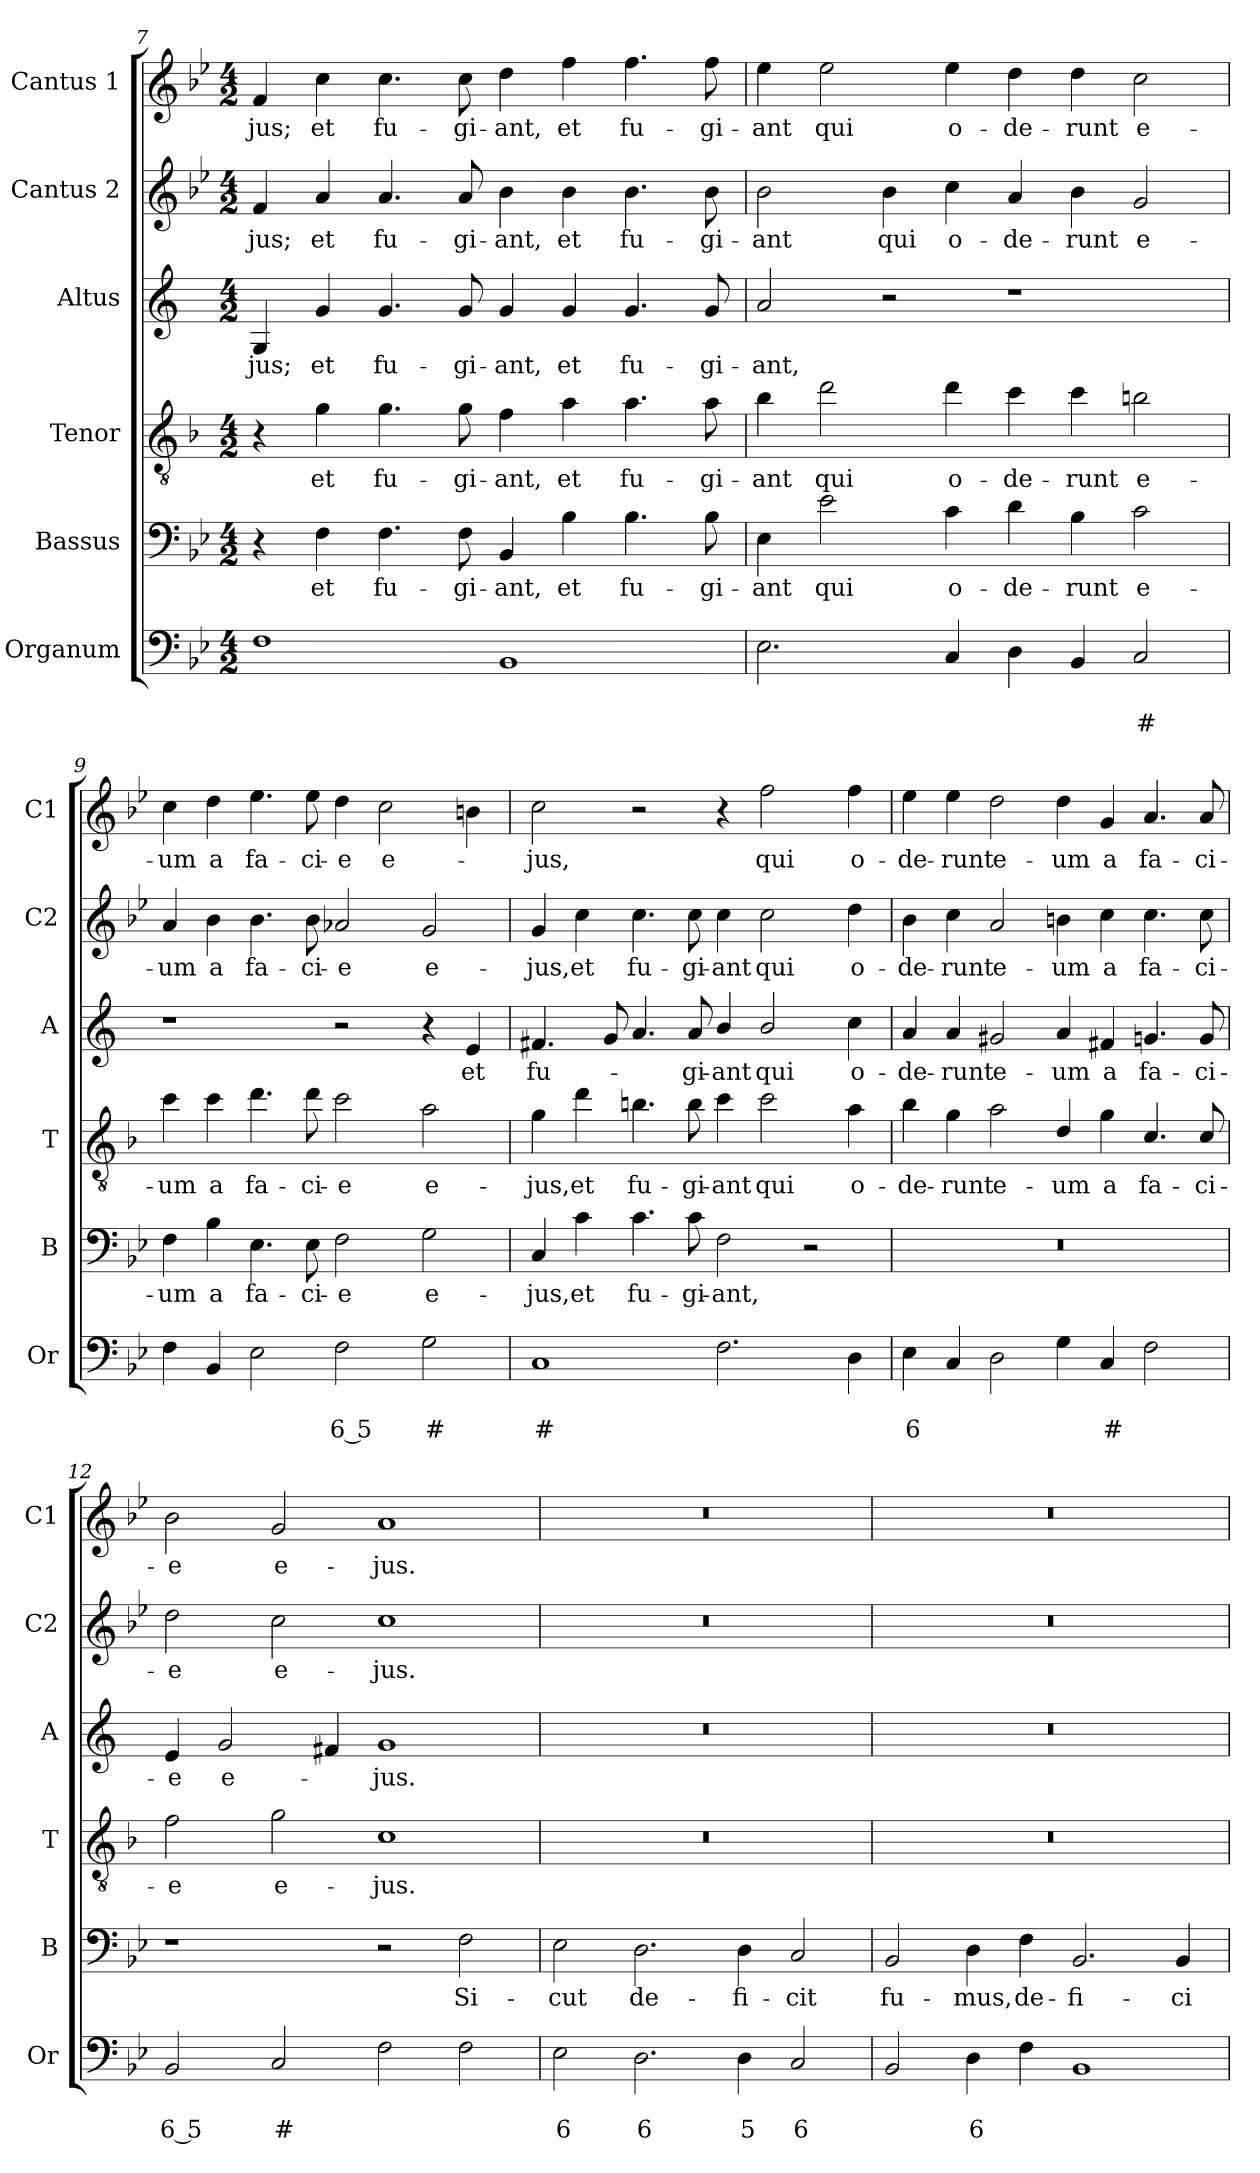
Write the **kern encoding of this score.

**kern	**text	**text	**kern	**text	**kern	**text	**kern	**text	**kern	**text	**kern	**text
*part6	*part6	*part6	*part5	*part5	*part4	*part4	*part3	*part3	*part2	*part2	*part1	*part1
*staff6	*staff6	*staff6	*staff5	*staff5	*staff4	*staff4	*staff3	*staff3	*staff2	*staff2	*staff1	*staff1
*I"Organum	*	*	*I"Bassus	*	*I"Tenor	*	*I"Altus	*	*I"Cantus 2	*	*I"Cantus 1	*
*I'Or	*	*	*I'B	*	*I'T	*	*I'A	*	*I'C2	*	*I'C1	*
*clefF4	*	*	*clefF4	*	*clefGv2	*	*clefG2	*	*clefG2	*	*clefG2	*
*	*	*	*	*	*ITrd4c7	*	*ITrd1c2	*	*	*	*	*
*k[b-e-]	*	*	*k[b-e-]	*	*k[b-e-]	*	*k[b-e-]	*	*k[b-e-]	*	*k[b-e-]	*
*B-:	*	*	*B-:	*	*B-:	*	*B-:	*	*B-:	*	*B-:	*
*M4/2	*	*	*M4/2	*	*M4/2	*	*M4/2	*	*M4/2	*	*M4/2	*
=7	=7	=7	=7	=7	=7	=7	=7	=7	=7	=7	=7	=7
!	!	!	!	!	!	!	!	!LO:LY:b	!	!LO:LY:b	!	!LO:LY:b
1F	.	.	4r	.	4r	.	4F/	-jus;	4f/	-jus;	4f/	-jus;
!	!	!	!	!LO:LY:b	!	!LO:LY:b	!	!LO:LY:b	!	!LO:LY:b	!	!LO:LY:b
.	.	.	4F\	et	4c\	et	4f/	et	4a/	et	4cc\	et
!	!	!	!	!LO:LY:b	!	!LO:LY:b	!	!LO:LY:b	!	!LO:LY:b	!	!LO:LY:b
.	.	.	4.F\	fu-	4.c\	fu-	4.f/	fu-	4.a/	fu-	4.cc\	fu-
!	!	!	!	!LO:LY:b	!	!LO:LY:b	!	!LO:LY:b	!	!LO:LY:b	!	!LO:LY:b
.	.	.	8F\	-gi-	8c\	-gi-	8f/	-gi-	8a/	-gi-	8cc\	-gi-
!	!	!	!	!LO:LY:b	!	!LO:LY:b	!	!LO:LY:b	!	!LO:LY:b	!	!LO:LY:b
1BB-	.	.	4BB-/	-ant,	4B-\	-ant,	4f/	-ant,	4b-\	-ant,	4dd\	-ant,
!	!	!	!	!LO:LY:b	!	!LO:LY:b	!	!LO:LY:b	!	!LO:LY:b	!	!LO:LY:b
.	.	.	4B-\	et	4d\	et	4f/	et	4b-\	et	4ff\	et
!	!	!	!	!LO:LY:b	!	!LO:LY:b	!	!LO:LY:b	!	!LO:LY:b	!	!LO:LY:b
.	.	.	4.B-\	fu-	4.d\	fu-	4.f/	fu-	4.b-\	fu-	4.ff\	fu-
!	!	!	!	!LO:LY:b	!	!LO:LY:b	!	!LO:LY:b	!	!LO:LY:b	!	!LO:LY:b
.	.	.	8B-\	-gi-	8d\	-gi-	8f/	-gi-	8b-\	-gi-	8ff\	-gi-
=8	=8	=8	=8	=8	=8	=8	=8	=8	=8	=8	=8	=8
!	!	!	!	!LO:LY:b	!	!LO:LY:b	!	!LO:LY:b	!	!LO:LY:b	!	!LO:LY:b
2.E-\	.	.	4E-\	-ant	4e-\	-ant	2g/	-ant,	2b-\	-ant	4ee-\	-ant
!	!	!	!	!LO:LY:b	!	!LO:LY:b	!	!	!	!	!	!LO:LY:b
.	.	.	2e-\	qui	2g\	qui	.	.	.	.	2ee-\	qui
!	!	!	!	!	!	!	!	!	!	!LO:LY:b	!	!
.	.	.	.	.	.	.	2r	.	4b-\	qui	.	.
!	!	!	!	!LO:LY:b	!	!LO:LY:b	!	!	!	!LO:LY:b	!	!LO:LY:b
4C/	.	.	4c\	o-	4g\	o-	.	.	4cc\	o-	4ee-\	o-
!	!	!	!	!LO:LY:b	!	!LO:LY:b	!	!	!	!LO:LY:b	!	!LO:LY:b
4D\	.	.	4d\	-de-	4f\	-de-	1r	.	4a/	-de-	4dd\	-de-
!	!	!	!	!LO:LY:b	!	!LO:LY:b	!	!	!	!LO:LY:b	!	!LO:LY:b
4BB-/	.	.	4B-\	-runt	4f\	-runt	.	.	4b-\	-runt	4dd\	-runt
!	!	!LO:LY:b	!	!LO:LY:b	!	!LO:LY:b	!	!	!	!LO:LY:b	!	!LO:LY:b
2C/	.	#	2c\	e-	2en\	e-	.	.	2g/	e-	2cc\	e-
=9	=9	=9	=9	=9	=9	=9	=9	=9	=9	=9	=9	=9
!	!	!	!	!LO:LY:b	!	!LO:LY:b	!	!	!	!LO:LY:b	!	!LO:LY:b
4F\	.	.	4F\	-um	4f\	-um	1r	.	4a/	-um	4cc\	-um
!	!	!	!	!LO:LY:b	!	!LO:LY:b	!	!	!	!LO:LY:b	!	!LO:LY:b
4BB-/	.	.	4B-\	a	4f\	a	.	.	4b-\	a	4dd\	a
!	!	!	!	!LO:LY:b	!	!LO:LY:b	!	!	!	!LO:LY:b	!	!LO:LY:b
2E-\	.	.	4.E-\	fa-	4.g\	fa-	.	.	4.b-\	fa-	4.ee-\	fa-
!	!	!	!	!LO:LY:b	!	!LO:LY:b	!	!	!	!LO:LY:b	!	!LO:LY:b
.	.	.	8E-\	-ci-	8g\	-ci-	.	.	8b-\	-ci-	8ee-\	-ci-
!	!	!LO:LY:b	!	!LO:LY:b	!	!LO:LY:b	!	!	!	!LO:LY:b	!	!LO:LY:b
2F\	.	6 5	2F\	-e	2f\	-e	2r	.	2a-X/	-e	4dd\	-e
!	!	!	!	!	!	!	!	!	!	!	!	!LO:LY:b
.	.	.	.	.	.	.	.	.	.	.	2cc\	e-
!	!	!LO:LY:b	!	!LO:LY:b	!	!LO:LY:b	!	!	!	!LO:LY:b	!	!
2G\	.	#	2G\	e-	2d\	e-	4r	.	2g/	e-	.	.
!	!	!	!	!	!	!	!	!LO:LY:b	!	!	!	!
.	.	.	.	.	.	.	4d/	et	.	.	4bn\	.
!!LO:PB:g=z
=10	=10	=10	=10	=10	=10	=10	=10	=10	=10	=10	=10	=10
!	!	!LO:LY:b	!	!LO:LY:b	!	!LO:LY:b	!	!LO:LY:b	!	!LO:LY:b	!	!LO:LY:b
1C	.	#	4C/	-jus,	4c\	-jus,	4.en/	fu-	4g/	-jus,	2cc\	-jus,
!	!	!	!	!LO:LY:b	!	!LO:LY:b	!	!	!	!LO:LY:b	!	!
.	.	.	4c\	et	4g\	et	.	.	4cc\	et	.	.
.	.	.	.	.	.	.	8f/	.	.	.	.	.
!	!	!	!	!LO:LY:b	!	!LO:LY:b	!	!	!	!LO:LY:b	!	!
.	.	.	4.c\	fu-	4.en\	fu-	4.g/	.	4.cc\	fu-	2r	.
!	!	!	!	!LO:LY:b	!	!LO:LY:b	!	!LO:LY:b	!	!LO:LY:b	!	!
.	.	.	8c\	-gi-	8e\	-gi-	8g/	-gi-	8cc\	-gi-	.	.
!	!	!	!	!LO:LY:b	!	!LO:LY:b	!	!LO:LY:b	!	!LO:LY:b	!	!
2.F\	.	.	2F\	-ant,	4f\	-ant	4a/	-ant	4cc\	-ant	4r	.
!	!	!	!	!	!	!LO:LY:b	!	!LO:LY:b	!	!LO:LY:b	!	!LO:LY:b
.	.	.	.	.	2f\	qui	2a/	qui	2cc\	qui	2ff\	qui
.	.	.	2r	.	.	.	.	.	.	.	.	.
!	!	!	!	!	!	!LO:LY:b	!	!LO:LY:b	!	!LO:LY:b	!	!LO:LY:b
4D\	.	.	.	.	4d\	o-	4b-\	o-	4dd\	o-	4ff\	o-
=11	=11	=11	=11	=11	=11	=11	=11	=11	=11	=11	=11	=11
!	!	!LO:LY:b	!	!	!	!LO:LY:b	!	!LO:LY:b	!	!LO:LY:b	!	!LO:LY:b
4E-\	.	6	0r	.	4e-\	-de-	4g/	-de-	4b-\	-de-	4ee-\	-de-
!	!	!	!	!	!	!LO:LY:b	!	!LO:LY:b	!	!LO:LY:b	!	!LO:LY:b
4C/	.	.	.	.	4c\	-runt	4g/	-runt	4cc\	-runt	4ee-\	-runt
!	!	!	!	!	!	!LO:LY:b	!	!LO:LY:b	!	!LO:LY:b	!	!LO:LY:b
2D\	.	.	.	.	2d\	e-	2f#X/	e-	2a/	e-	2dd\	e-
!	!	!	!	!	!	!LO:LY:b	!	!LO:LY:b	!	!LO:LY:b	!	!LO:LY:b
4G\	.	.	.	.	4G/	-um	4g/	-um	4bn\	-um	4dd\	-um
!	!	!LO:LY:b	!	!	!	!LO:LY:b	!	!LO:LY:b	!	!LO:LY:b	!	!LO:LY:b
4C/	.	#	.	.	4c\	a	4en/	a	4cc\	a	4g/	a
!	!	!	!	!	!	!LO:LY:b	!	!LO:LY:b	!	!LO:LY:b	!	!LO:LY:b
2F\	.	.	.	.	4.F/	fa-	4.fn/	fa-	4.cc\	fa-	4.a/	fa-
!	!	!	!	!	!	!LO:LY:b	!	!LO:LY:b	!	!LO:LY:b	!	!LO:LY:b
.	.	.	.	.	8F/	-ci-	8f/	-ci-	8cc\	-ci-	8a/	-ci-
=12	=12	=12	=12	=12	=12	=12	=12	=12	=12	=12	=12	=12
!	!	!LO:LY:b	!	!	!	!LO:LY:b	!	!LO:LY:b	!	!LO:LY:b	!	!LO:LY:b
2BB-/	.	6 5	1r	.	2B-\	-e	4d/	-e	2dd\	-e	2b-\	-e
!	!	!	!	!	!	!	!	!LO:LY:b	!	!	!	!
.	.	.	.	.	.	.	2f/	e-	.	.	.	.
!	!	!LO:LY:b	!	!	!	!LO:LY:b	!	!	!	!LO:LY:b	!	!LO:LY:b
2C/	.	#	.	.	2c\	e-	.	.	2cc\	e-	2g/	e-
.	.	.	.	.	.	.	4en/	.	.	.	.	.
!	!	!	!	!	!	!LO:LY:b	!	!LO:LY:b	!	!LO:LY:b	!	!LO:LY:b
2F\	.	.	2r	.	1F	-jus.	1f	-jus.	1cc	-jus.	1a	-jus.
!	!	!	!	!LO:LY:b	!	!	!	!	!	!	!	!
2F\	.	.	2F\	Si-	.	.	.	.	.	.	.	.
=13	=13	=13	=13	=13	=13	=13	=13	=13	=13	=13	=13	=13
!	!	!LO:LY:b	!	!LO:LY:b	!	!	!	!	!	!	!	!
2E-\	.	6	2E-\	-cut	0r	.	0r	.	0r	.	0r	.
!	!	!LO:LY:b	!	!LO:LY:b	!	!	!	!	!	!	!	!
2.D\	.	6	2.D\	de-	.	.	.	.	.	.	.	.
!	!	!LO:LY:b	!	!LO:LY:b	!	!	!	!	!	!	!	!
4D\	.	5	4D\	-fi-	.	.	.	.	.	.	.	.
!	!	!LO:LY:b	!	!LO:LY:b	!	!	!	!	!	!	!	!
2C/	.	6	2C/	-cit	.	.	.	.	.	.	.	.
!!LO:LB:g=z
=14	=14	=14	=14	=14	=14	=14	=14	=14	=14	=14	=14	=14
!	!	!	!	!LO:LY:b	!	!	!	!	!	!	!	!
2BB-/	.	.	2BB-/	fu-	0r	.	0r	.	0r	.	0r	.
!	!	!LO:LY:b	!	!LO:LY:b	!	!	!	!	!	!	!	!
4D\	.	6	4D\	-mus,	.	.	.	.	.	.	.	.
!	!	!	!	!LO:LY:b	!	!	!	!	!	!	!	!
4F\	.	.	4F\	de-	.	.	.	.	.	.	.	.
!	!	!	!	!LO:LY:b	!	!	!	!	!	!	!	!
1BB-	.	.	2.BB-/	-fi-	.	.	.	.	.	.	.	.
!	!	!	!	!LO:LY:b	!	!	!	!	!	!	!	!
.	.	.	4BB-/	-ci-	.	.	.	.	.	.	.	.
=	=	=	=	=	=	=	=	=	=	=	=	=
*-	*-	*-	*-	*-	*-	*-	*-	*-	*-	*-	*-	*-
